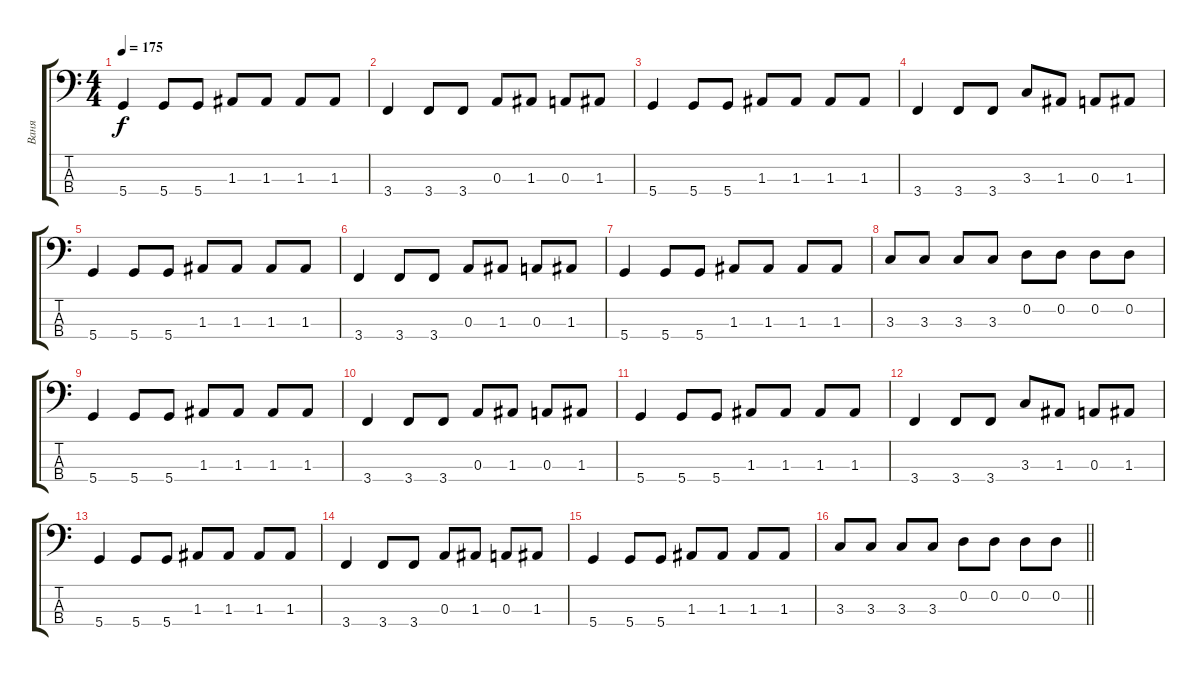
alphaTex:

\track ("Ваня" "Ваня") {instrument electricbasspick}
\staff {score tabs}
\tuning (G2 D2 A1 D1) {hide}
\ts (4 4)
\tempo 175
\clef f4
\ks c
5.4.4{dy f} 5.4.8 5.4.8 1.3.8 1.3.8 1.3.8 1.3.8 |
3.4.4 3.4.8 3.4.8 0.3.8 1.3.8 0.3.8 1.3.8 |
5.4.4 5.4.8 5.4.8 1.3.8 1.3.8 1.3.8 1.3.8 |
3.4.4 3.4.8 3.4.8 3.3.8 1.3.8 0.3.8 1.3.8 |
5.4.4 5.4.8 5.4.8 1.3.8 1.3.8 1.3.8 1.3.8 |
3.4.4 3.4.8 3.4.8 0.3.8 1.3.8 0.3.8 1.3.8 |
5.4.4 5.4.8 5.4.8 1.3.8 1.3.8 1.3.8 1.3.8 |
3.3.8 3.3.8 3.3.8 3.3.8 0.2.8 0.2.8 0.2.8 0.2.8 |
5.4.4 5.4.8 5.4.8 1.3.8 1.3.8 1.3.8 1.3.8 |
3.4.4 3.4.8 3.4.8 0.3.8 1.3.8 0.3.8 1.3.8 |
5.4.4 5.4.8 5.4.8 1.3.8 1.3.8 1.3.8 1.3.8 |
3.4.4 3.4.8 3.4.8 3.3.8 1.3.8 0.3.8 1.3.8 |
5.4.4 5.4.8 5.4.8 1.3.8 1.3.8 1.3.8 1.3.8 |
3.4.4 3.4.8 3.4.8 0.3.8 1.3.8 0.3.8 1.3.8 |
5.4.4 5.4.8 5.4.8 1.3.8 1.3.8 1.3.8 1.3.8 |
\barLineRight lightlight
3.3.8 3.3.8 3.3.8 3.3.8 0.2.8 0.2.8 0.2.8 0.2.8
